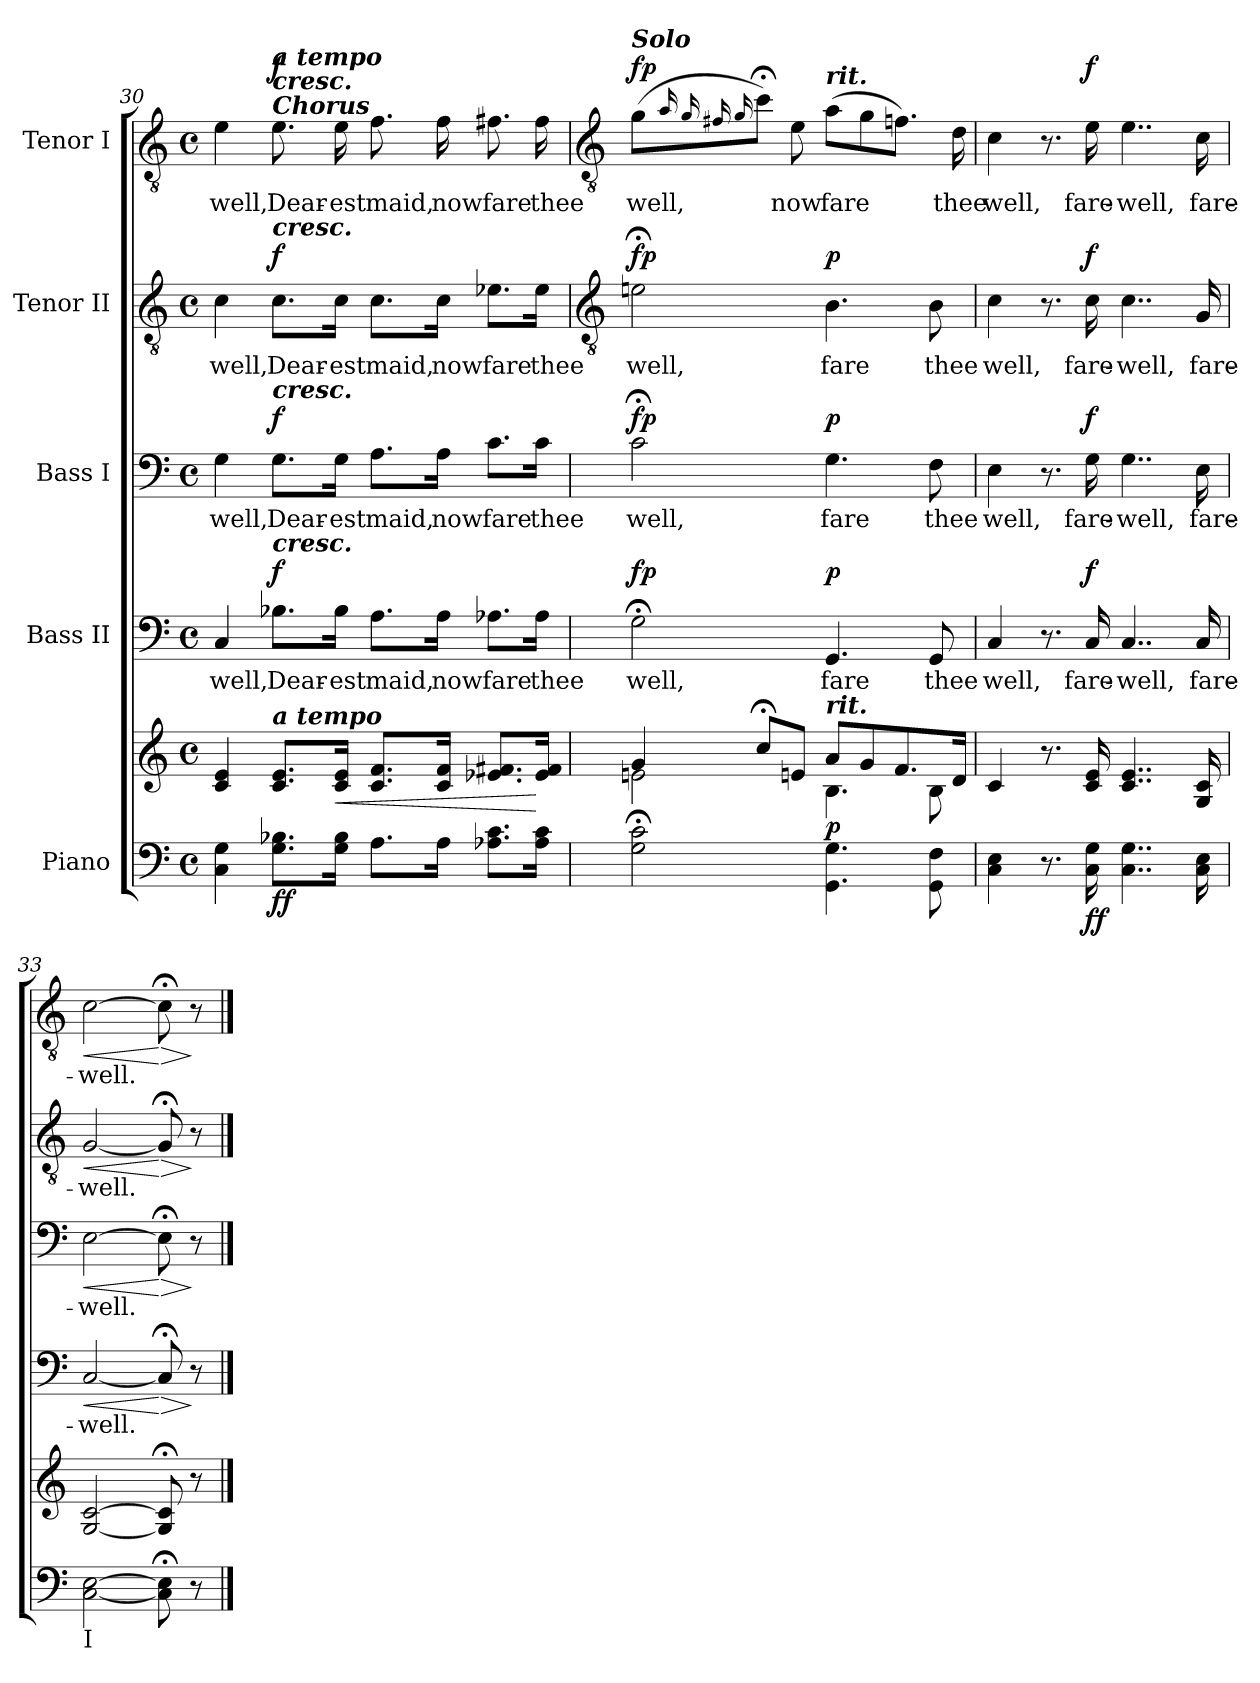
**kern	**kern	**dynam	**kern	**text	**dynam	**kern	**text	**dynam	**kern	**text	**dynam	**kern	**text	**dynam
*part5	*part5	*part5	*part4	*part4	*part4	*part3	*part3	*part3	*part2	*part2	*part2	*part1	*part1	*part1
*staff6	*staff5	*staff5/6	*staff4	*staff4	*staff4	*staff3	*staff3	*staff3	*staff2	*staff2	*staff2	*staff1	*staff1	*staff1
*I"Piano	*	*	*I"Bass II	*	*	*I"Bass I	*	*	*I"Tenor II	*	*	*I"Tenor I	*	*
*clefF4	*clefG2	*	*clefF4	*	*	*clefF4	*	*	*clefGv2	*	*	*clefGv2	*	*
*k[]	*k[]	*	*k[]	*	*	*k[]	*	*	*k[]	*	*	*k[]	*	*
*C:	*C:	*	*C:	*	*	*C:	*	*	*C:	*	*	*C:	*	*
*M4/4	*M4/4	*	*M4/4	*	*	*M4/4	*	*	*M4/4	*	*	*M4/4	*	*
*met(c)	*met(c)	*	*met(c)	*	*	*met(c)	*	*	*met(c)	*	*	*met(c)	*	*
=30	=30	=30	=30	=30	=30	=30	=30	=30	=30	=30	=30	=30	=30	=30
*	*^	*	*	*	*	*	*	*	*	*	*	*	*	*
!	!	!	!	!	!LO:LY:b	!	!	!LO:LY:b	!	!	!LO:LY:b	!	!	!LO:LY:b	!
4C 4G	4c/ 4e/	2ryy	.	4C	well,	.	4G	well,	.	4c	well,	.	4e	well,	.
!	!	!	!	!	!	!	!	!	!	!	!	!	!LO:TX:a:Bi:t=Chorus	!	!
!	!	!	!	!	!	!	!	!	!	!	!	!	!LO:TX:a:Bi:t=cresc.	!	!
!	!	!	!	!	!	!	!	!	!	!	!	!	!LO:TX:a:Bi:t=a tempo	!	!
!	!	!	!	!	!	!	!	!	!	!LO:TX:a:Bi:t=cresc.	!	!	!	!	!
!	!	!	!	!	!	!	!LO:TX:a:Bi:t=cresc.	!	!	!	!	!	!	!	!
!	!	!	!	!LO:TX:a:Bi:t=cresc.	!	!	!	!	!	!	!	!	!	!	!
!	!LO:TX:a:Bi:t=a tempo	!	!	!	!	!	!	!	!	!	!	!	!	!	!
!	!	!	!LO:DY:b=2	!	!LO:LY:b	!	!	!LO:LY:b	!	!	!LO:LY:b	!	!	!LO:LY:b	!
!	!	!	!LO:DY:n=1:b	!	!	!LO:DY:b	!	!	!LO:DY:b	!	!	!LO:DY:b	!	!	!LO:DY:b
8.G 8.B-XL	8.c/ 8.e/L	.	f f	8.B-X\L	Dear-	f	8.G\L	Dear-	f	8.c\L	Dear-	f	8.e	Dear-	f
!	!	!	!LO:HP:b	!	!LO:LY:b	!	!	!LO:LY:b	!	!	!LO:LY:b	!	!	!LO:LY:b	!
16G 16B-J	16c/ 16e/J	.	<	16B-\Jk	-est	.	16G\Jk	-est	.	16c\Jk	-est	.	16e	-est	.
!	!	!	!	!	!LO:LY:b	!	!	!LO:LY:b	!	!	!LO:LY:b	!	!	!LO:LY:b	!
8.AL	8.c/ 8.f/L	2ryy	.	8.A\L	maid,	.	8.A\L	maid,	.	8.c\L	maid,	.	8.f	maid,	.
!	!	!	!	!	!LO:LY:b	!	!	!LO:LY:b	!	!	!LO:LY:b	!	!	!LO:LY:b	!
16AJ	16c/ 16f/J	.	.	16A\Jk	now	.	16A\Jk	now	.	16c\Jk	now	.	16f	now	.
!	!	!	!	!	!LO:LY:b	!	!	!LO:LY:b	!	!	!LO:LY:b	!	!	!LO:LY:b	!
8.A-X 8.cL	8.e-X/ 8.f#X/L	.	.	8.A-X\L	fare	.	8.c\L	fare	.	8.e-X\L	fare	.	8.f#X	fare	.
!	!	!	!	!	!LO:LY:b	!	!	!LO:LY:b	!	!	!LO:LY:b	!	!	!LO:LY:b	!
16A- 16cJ	16e-/ 16f#/J	.	[	16A-\Jk	thee	.	16c\Jk	thee	.	16e-\Jk	thee	.	16f#	thee	.
!!LO:LB:g=z
=31	=31	=31	=31	=31	=31	=31	=31	=31	=31	=31	=31	=31	=31	=31	=31
*	*	*	*	*	*	*	*	*	*	*clefGv2	*	*	*clefGv2	*	*
!	!	!	!	!	!	!	!	!	!	!	!	!	!LO:TX:a:Bi:t=Solo	!	!
!	!	!	!LO:DY:b=2	!	!LO:LY:b	!	!	!LO:LY:b	!	!	!LO:LY:b	!	!	!LO:LY:b	!
!	!	!	!LO:DY:n=1:a=2	!	!	!LO:DY:b	!	!	!LO:DY:b	!	!	!LO:DY:b	!	!	!LO:DY:b
2G; 2c;	4g/	2en\	fp fp	2G;<	well,	fp	2c;<	well,	fp	2en;<	well,	fp	(>4g	well,	fp
.	.	.	.	.	.	.	.	.	.	.	.	.	16qqaLL	.	.
.	.	.	.	.	.	.	.	.	.	.	.	.	16qqg	.	.
.	.	.	.	.	.	.	.	.	.	.	.	.	16qqf#X	.	.
.	.	.	.	.	.	.	.	.	.	.	.	.	16qqg	.	.
.	8cc;</L	.	.	.	.	.	.	.	.	.	.	.	8cc;<J)	.	.
!	!	!	!	!	!	!	!	!	!	!	!	!	!	!LO:LY:b	!
.	8en/J	.	.	.	.	.	.	.	.	.	.	.	8e	now	.
!	!	!	!	!	!	!	!	!	!	!	!	!	!LO:TX:a:Bi:t=rit.	!	!
!	!LO:TX:a:Bi:t=rit.	!	!	!	!	!	!	!	!	!	!	!	!	!	!
!	!	!	!LO:DY:n=2:b	!	!LO:LY:b	!LO:DY:b	!	!LO:LY:b	!LO:DY:b	!	!LO:LY:b	!LO:DY:b	!	!LO:LY:b	!
4.GG\ 4.G\	8a/L	4.B\	p	4.GG	fare	p	4.G	fare	p	4.B\	fare	p	(>8aL	fare	.
.	8g/	.	.	.	.	.	.	.	.	.	.	.	8g	.	.
.	8.f/	.	.	.	.	.	.	.	.	.	.	.	8.fnJ)	.	.
!	!	!	!	!	!LO:LY:b	!	!	!LO:LY:b	!	!	!LO:LY:b	!	!	!	!
8GG\ 8F\	.	8B\	.	8GG	thee	.	8F	thee	.	8B\	thee	.	.	.	.
!	!	!	!	!	!	!	!	!	!	!	!	!	!	!LO:LY:b	!
.	16d/J	.	.	.	.	.	.	.	.	.	.	.	16d	thee	.
=32	=32	=32	=32	=32	=32	=32	=32	=32	=32	=32	=32	=32	=32	=32	=32
!	!	!	!	!	!LO:LY:b	!	!	!LO:LY:b	!	!	!LO:LY:b	!	!	!LO:LY:b	!
4C 4E	4c/	2ryy	.	4C	well,	.	4E	well,	.	4c\	well,	.	4c	well,	.
8.r	8.r	.	.	8.r	.	.	8.r	.	.	8.r	.	.	8.r	.	.
!	!	!	!LO:DY:b=2	!	!LO:LY:b	!	!	!LO:LY:b	!	!	!LO:LY:b	!	!	!LO:LY:b	!
!	!	!	!LO:DY:n=1:b	!	!	!LO:DY:b	!	!	!LO:DY:b	!	!	!LO:DY:b	!	!	!LO:DY:b
16C 16G	16c/ 16e/	.	f f	16C	fare-	f	16G	fare-	f	16c	fare-	f	16e	fare-	f
!	!	!	!	!	!LO:LY:b	!	!	!LO:LY:b	!	!	!LO:LY:b	!	!	!LO:LY:b	!
4..C 4..G	4..c/ 4..e/	2ryy	.	4..C	-well,	.	4..G	-well,	.	4..c	-well,	.	4..e	-well,	.
!	!	!	!	!	!LO:LY:b	!	!	!LO:LY:b	!	!	!LO:LY:b	!	!	!LO:LY:b	!
16C 16E	16G/ 16c/	.	.	16C	fare-	.	16E	fare-	.	16G	fare-	.	16c	fare-	.
=33	=33	=33	=33	=33	=33	=33	=33	=33	=33	=33	=33	=33	=33	=33	=33
!LO:TX:b:t=I	!	!	!	!	!	!	!	!	!	!	!	!	!	!	!
!	!	!	!	!	!LO:LY:b	!LO:HP:b	!	!LO:LY:b	!LO:HP:b	!	!LO:LY:b	!LO:HP:b	!	!LO:LY:b	!LO:HP:b
[2C [2E	[2G/ [2c/	2ryy	.	[2C	-well.	<	[2E	-well.	<	[2G	-well.	<	[2c	-well.	<
!	!	!	!	!	!	!LO:HP:n=1:b	!	!	!LO:HP:n=1:b	!	!	!LO:HP:n=1:b	!	!	!LO:HP:n=1:b
8C]; 8E];	8G/];< 8c/];<	4ryy	.	8C;<]	.	[ >	8E;<]	.	[ >	8G;<]	.	[ >	8c;<]	.	[ >
8r	8r	.	.	8r	.	]	8r	.	]	8r	.	]	8r	.	]
*	*v	*v	*	*	*	*	*	*	*	*	*	*	*	*	*
==	==	==	==	==	==	==	==	==	==	==	==	==	==	==
*-	*-	*-	*-	*-	*-	*-	*-	*-	*-	*-	*-	*-	*-	*-
